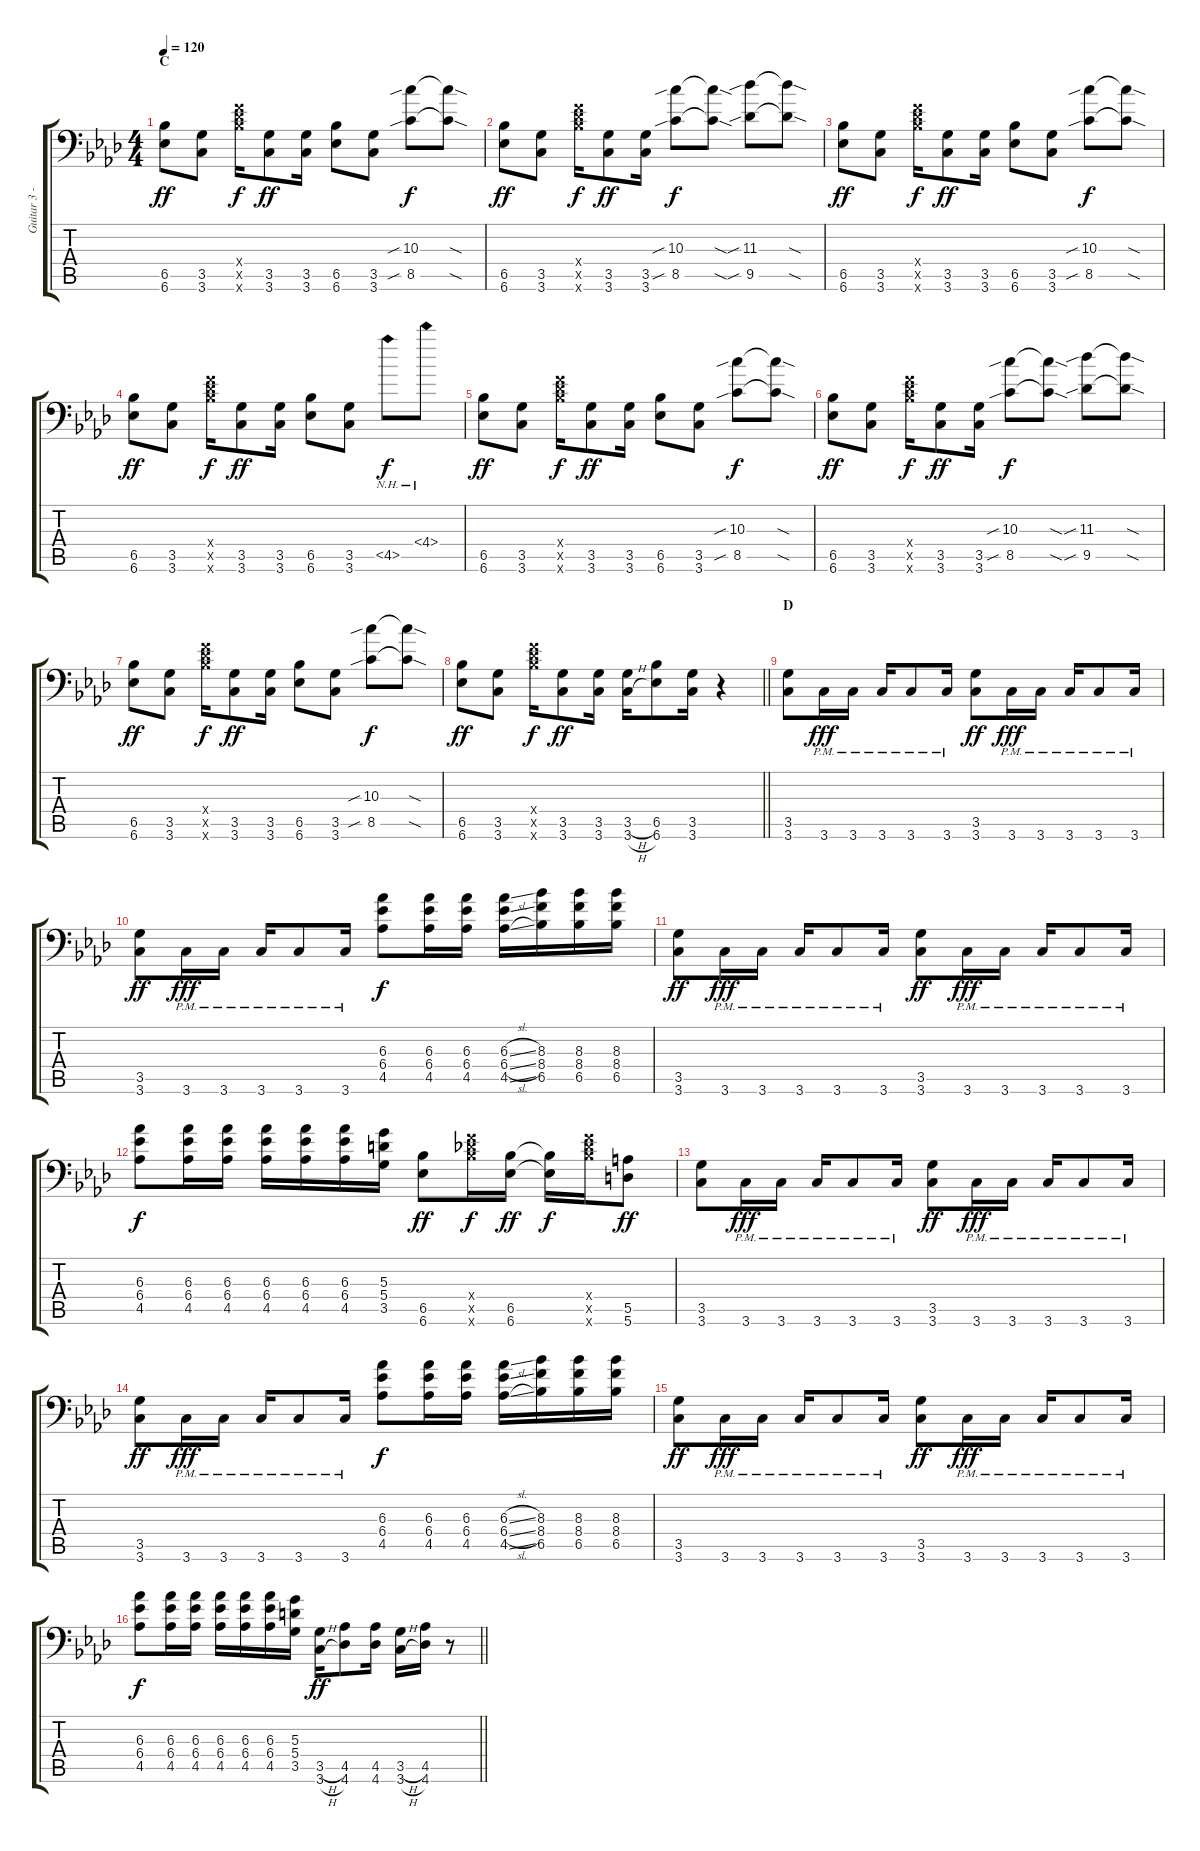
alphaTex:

\track ("Guitar 3 - Aoi" "Guitar 3 -") {instrument distortionguitar}
\staff {score tabs}
\tuning (B3 Gb3 D3 A2 E2 A1) {hide}
\ts (4 4)
\section ("" "C")
\tempo 120
\clef f4
\ks ab
(6.5 6.6).8{dy ff} (3.5 3.6).8 (8.4{x} 9.5{x} 13.6{x}).16{dy f} (3.5 3.6).8{dy ff} (3.5 3.6).16 (6.5 6.6).8 (3.5 3.6).8 (10.3{sib} 8.5{sib}).8{dy f} (10.3{sod t} 8.5{sod t}).8 |
(6.5 6.6).8{dy ff} (3.5 3.6).8 (8.4{x} 9.5{x} 13.6{x}).16{dy f} (3.5 3.6).8{dy ff} (3.5 3.6).16 (10.3{sib} 8.5{sib}).8{dy f} (10.3{sod t} 8.5{sod t}).8 (11.3{sib} 9.5{sib}).8 (11.3{sod t} 9.5{sod t}).8 |
(6.5 6.6).8{dy ff} (3.5 3.6).8 (8.4{x} 9.5{x} 13.6{x}).16{dy f} (3.5 3.6).8{dy ff} (3.5 3.6).16 (6.5 6.6).8 (3.5 3.6).8 (10.3{sib} 8.5{sib}).8{dy f} (10.3{sod t} 8.5{sod t}).8 |
(6.5 6.6).8{dy ff} (3.5 3.6).8 (8.4{x} 9.5{x} 13.6{x}).16{dy f} (3.5 3.6).8{dy ff} (3.5 3.6).16 (6.5 6.6).8 (3.5 3.6).8 4.5{nh}.8{dy f} 4.4{nh}.8 |
(6.5 6.6).8{dy ff} (3.5 3.6).8 (8.4{x} 9.5{x} 13.6{x}).16{dy f} (3.5 3.6).8{dy ff} (3.5 3.6).16 (6.5 6.6).8 (3.5 3.6).8 (10.3{sib} 8.5{sib}).8{dy f} (10.3{sod t} 8.5{sod t}).8 |
(6.5 6.6).8{dy ff} (3.5 3.6).8 (8.4{x} 9.5{x} 13.6{x}).16{dy f} (3.5 3.6).8{dy ff} (3.5 3.6).16 (10.3{sib} 8.5{sib}).8{dy f} (10.3{sod t} 8.5{sod t}).8 (11.3{sib} 9.5{sib}).8 (11.3{sod t} 9.5{sod t}).8 |
(6.5 6.6).8{dy ff} (3.5 3.6).8 (8.4{x} 9.5{x} 13.6{x}).16{dy f} (3.5 3.6).8{dy ff} (3.5 3.6).16 (6.5 6.6).8 (3.5 3.6).8 (10.3{sib} 8.5{sib}).8{dy f} (10.3{sod t} 8.5{sod t}).8 |
\barLineRight lightlight
(6.5 6.6).8{dy ff} (3.5 3.6).8 (8.4{x} 9.5{x} 13.6{x}).16{dy f} (3.5 3.6).8{dy ff} (3.5 3.6).16 (3.5{h} 3.6{h}).16 (6.5 6.6).8 (3.5 3.6).16 r.4 |
\section ("" "D")
(3.5 3.6).8 3.6{pm}.16{dy fff} 3.6{pm}.16 3.6{pm}.16 3.6{pm}.8 3.6{pm}.16 (3.5 3.6).8{dy ff} 3.6{pm}.16{dy fff} 3.6{pm}.16 3.6{pm}.16 3.6{pm}.8 3.6{pm}.16 |
(3.5 3.6).8{dy ff} 3.6{pm}.16{dy fff} 3.6{pm}.16 3.6{pm}.16 3.6{pm}.8 3.6{pm}.16 (6.3 6.4 4.5).8{dy f} (6.3 6.4 4.5).16 (6.3 6.4 4.5).16 (6.3{sl} 6.4{sl} 4.5{sl}).16 (8.3 8.4 6.5).16 (8.3 8.4 6.5).16 (8.3 8.4 6.5).16 |
(3.5 3.6).8{dy ff} 3.6{pm}.16{dy fff} 3.6{pm}.16 3.6{pm}.16 3.6{pm}.8 3.6{pm}.16 (3.5 3.6).8{dy ff} 3.6{pm}.16{dy fff} 3.6{pm}.16 3.6{pm}.16 3.6{pm}.8 3.6{pm}.16 |
(6.3 6.4 4.5).8{dy f} (6.3 6.4 4.5).16 (6.3 6.4 4.5).16 (6.3 6.4 4.5).16 (6.3 6.4 4.5).16 (6.3 6.4 4.5).16 (5.3 5.4 3.5).16 (6.5 6.6).8{dy ff} (8.4{x} 9.5{x} 13.6{x}).16{dy f} (6.5 6.6).16{dy ff} (6.5{t} 6.6{t}).16{dy f} (8.4{x} 9.5{x} 13.6{x}).16 (5.5 5.6).8{dy ff} |
(3.5 3.6).8 3.6{pm}.16{dy fff} 3.6{pm}.16 3.6{pm}.16 3.6{pm}.8 3.6{pm}.16 (3.5 3.6).8{dy ff} 3.6{pm}.16{dy fff} 3.6{pm}.16 3.6{pm}.16 3.6{pm}.8 3.6{pm}.16 |
(3.5 3.6).8{dy ff} 3.6{pm}.16{dy fff} 3.6{pm}.16 3.6{pm}.16 3.6{pm}.8 3.6{pm}.16 (6.3 6.4 4.5).8{dy f} (6.3 6.4 4.5).16 (6.3 6.4 4.5).16 (6.3{sl} 6.4{sl} 4.5{sl}).16 (8.3 8.4 6.5).16 (8.3 8.4 6.5).16 (8.3 8.4 6.5).16 |
(3.5 3.6).8{dy ff} 3.6{pm}.16{dy fff} 3.6{pm}.16 3.6{pm}.16 3.6{pm}.8 3.6{pm}.16 (3.5 3.6).8{dy ff} 3.6{pm}.16{dy fff} 3.6{pm}.16 3.6{pm}.16 3.6{pm}.8 3.6{pm}.16 |
\barLineRight lightlight
(6.3 6.4 4.5).8{dy f} (6.3 6.4 4.5).16 (6.3 6.4 4.5).16 (6.3 6.4 4.5).16 (6.3 6.4 4.5).16 (6.3 6.4 4.5).16 (5.3 5.4 3.5).16 (3.5{h} 3.6{h}).16{dy ff} (4.5 4.6).8 (4.5 4.6).16 (3.5{h} 3.6{h}).16 (4.5 4.6).16 r.8
